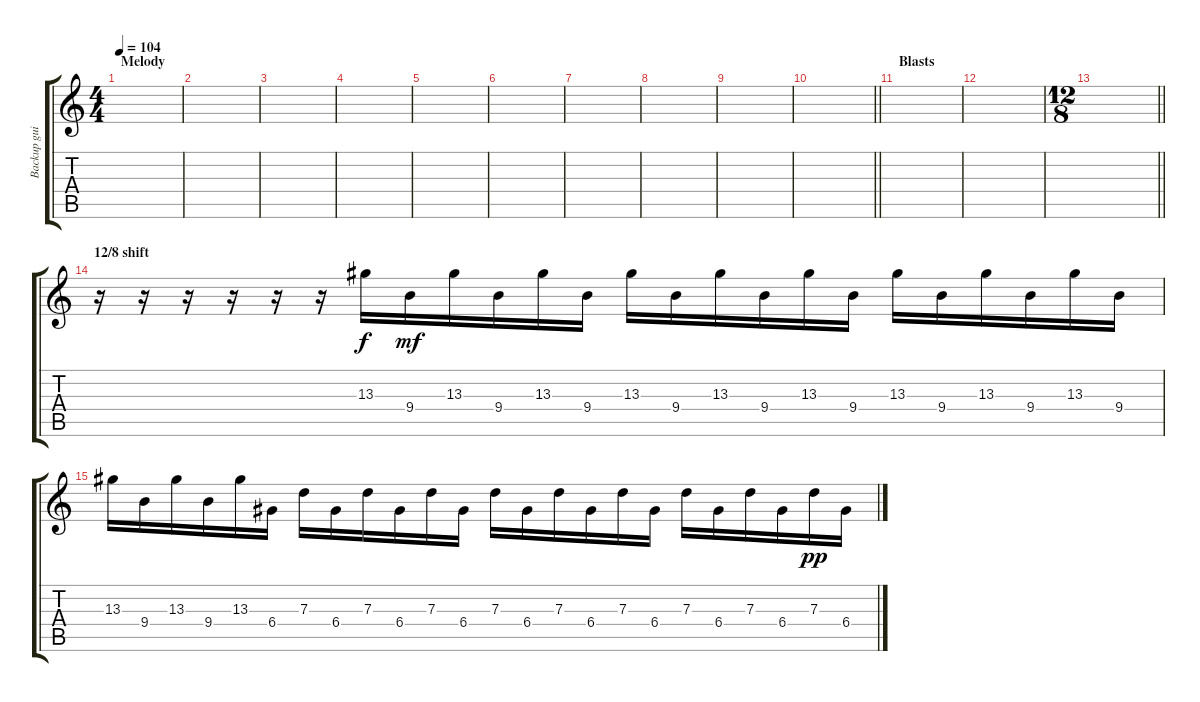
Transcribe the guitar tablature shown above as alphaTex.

\track ("Backup guitar 2" "Backup gui") {instrument distortionguitar}
\staff {score tabs}
\tuning (E4 B3 G3 D3 A2 E2) {hide}
\ts (4 4)
\section ("" "Melody")
\tempo 104
\clef g2
\ks c
|
|
|
|
|
|
|
|
|
\barLineRight lightlight
|
\section ("" "Blasts")
|
|
\ts (12 8)
\barLineRight lightlight
|
\section ("" "12/8 shift")
r.16{volume 10} r.16 r.16 r.16 r.16 r.16 13.3.16 9.4.16{dy mf} 13.3.16 9.4.16 13.3.16 9.4.16 13.3.16 9.4.16 13.3.16 9.4.16 13.3.16 9.4.16 13.3.16 9.4.16 13.3.16 9.4.16 13.3.16 9.4.16 |
13.3.16 9.4.16 13.3.16 9.4.16 13.3.16 6.4.16 7.3.16 6.4.16 7.3.16 6.4.16 7.3.16 6.4.16 7.3.16 6.4.16 7.3.16 6.4.16 7.3.16 6.4.16 7.3.16 6.4.16 7.3.16 6.4.16 7.3.16{dy pp} 6.4.16
